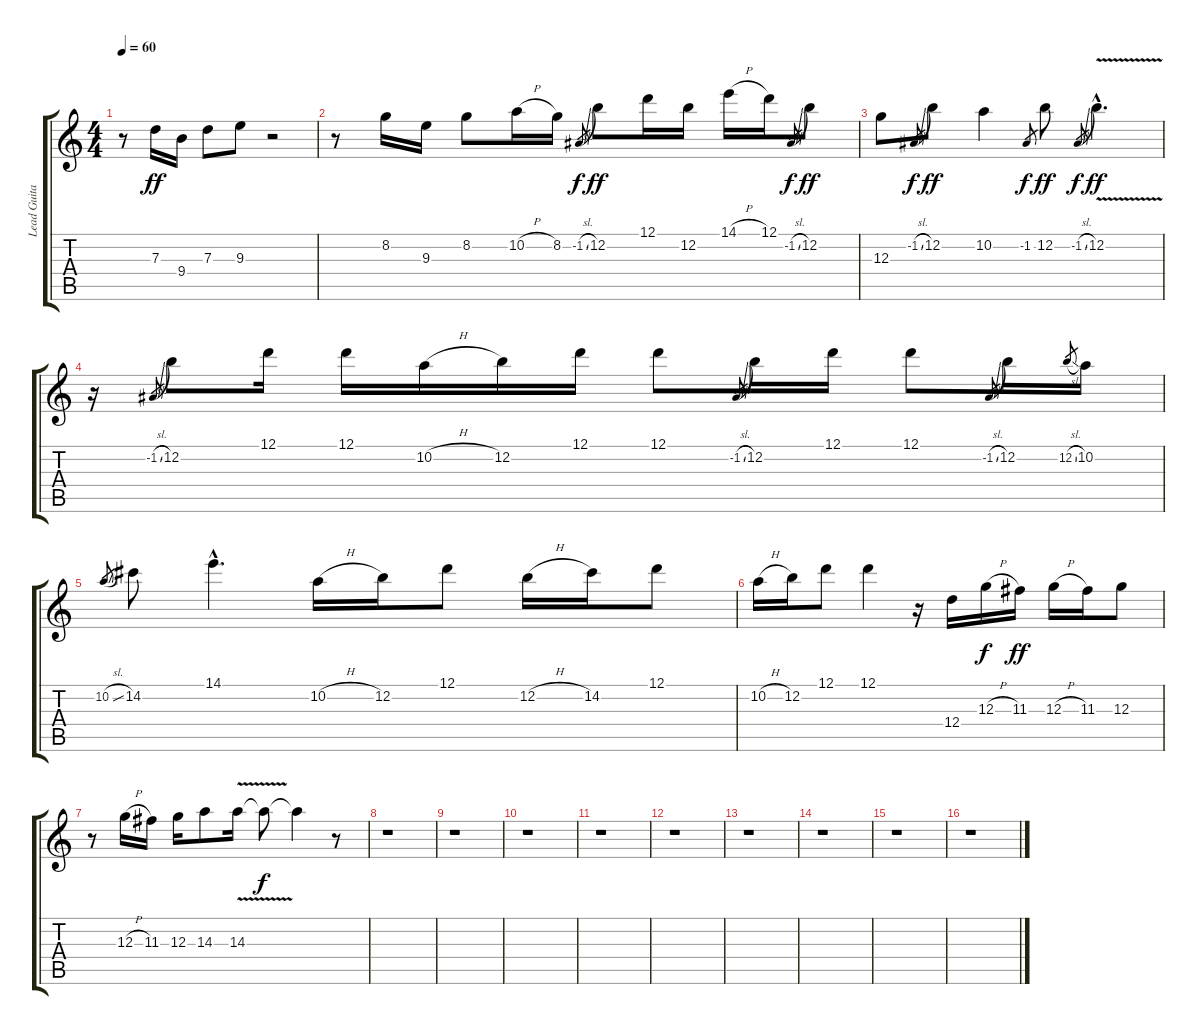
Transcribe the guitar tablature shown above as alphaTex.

\track ("Lead Guitar 1" "Lead Guita") {instrument acousticguitarsteel}
\staff {score tabs}
\tuning (D4 B3 G3 D3 G2 D2) {hide}
\ts (4 4)
\tempo 60
\clef g2
\ks c
r.8{dy fff} 7.3.16{dy ff} 9.4.16 7.3.8 9.3.8 r.2 |
r.8 8.2.16 9.3.16 8.2.8 10.2{h}.16 8.2.16 -1.2{sl}.8{gr dy f} 12.2.8{dy ff} 12.1.16 12.2.16 14.1{h}.16 12.1.16 -1.2{sl}.8{gr dy f} 12.2.8{dy ff} |
12.3.8 -1.2{sl}.8{gr dy f} 12.2.8{dy ff} 10.2.4 -1.2.8{gr dy f} 12.2.8{dy ff} -1.2{sl}.8{gr dy f} 12.2{v hac}.4{d dy ff} |
r.16 -1.2{sl}.8{gr} 12.2.8 12.1.16 12.1.16 10.2{h}.16 12.2.16 12.1.16 12.1.8 -1.2{sl}.8{gr} 12.2.16 12.1.16 12.1.8 -1.2{sl}.8{gr} 12.2.16 12.2{sl}.8{gr} 10.2.16 |
10.2{sl}.8{gr} 14.2.8 14.1{hac}.4{d} 10.2{h}.16 12.2.16 12.1.8 12.2{h}.16 14.2.16 12.1.8 |
10.2{h}.16 12.2.16 12.1.8 12.1.4 r.16 12.4.16 12.3{h}.16{dy f} 11.3.16{dy ff} 12.3{h}.16 11.3.16 12.3.8 |
r.8 12.3{h}.16 11.3.16 12.3.16 14.3.8 14.3{v}.16 14.3{t}.8{dy f} 14.3{t}.4 r.8 |
r.1 |
r.1 |
r.1 |
r.1 |
r.1 |
r.1 |
r.1 |
r.1 |
r.1
